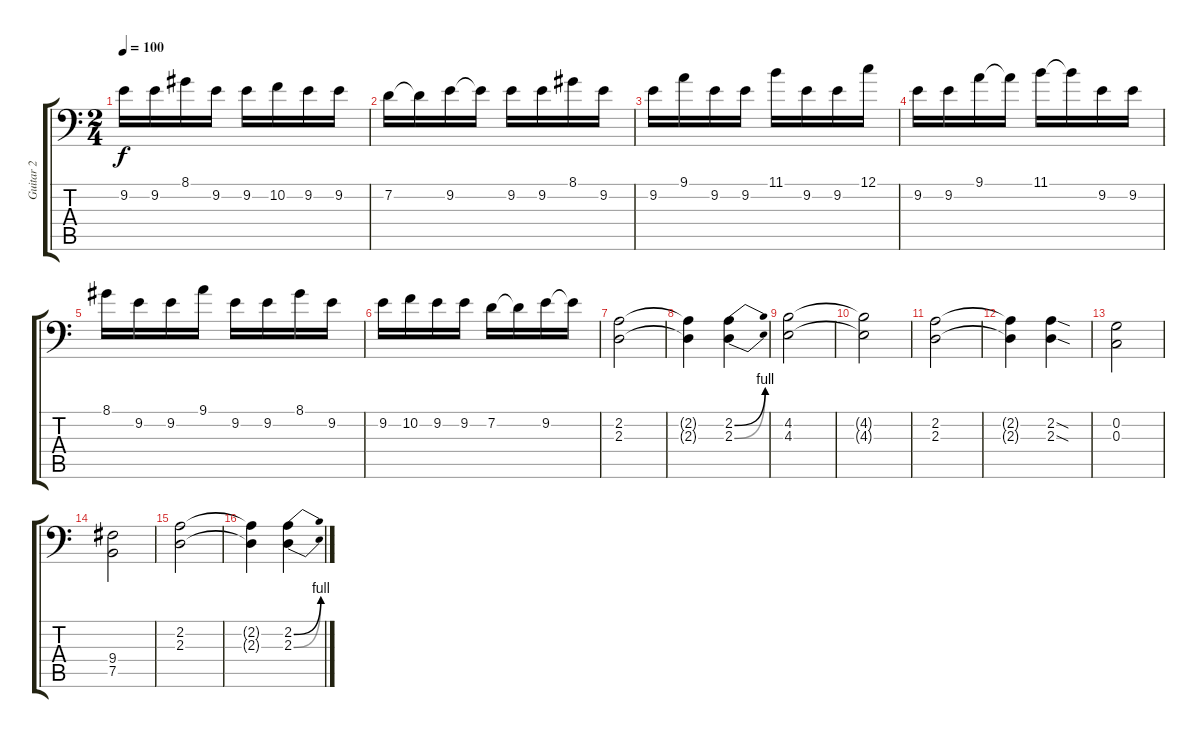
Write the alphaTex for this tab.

\track ("Guitar 2" "Guitar 2") {instrument overdrivenguitar}
\staff {score tabs}
\tuning (C3 G2 C2 A1 E1 B0) {hide}
\ts (2 4)
\tempo 100
\clef f4
\ks c
9.2.16{dy f} 9.2.16 8.1.16 9.2.16 9.2.16 10.2.16 9.2.16 9.2.16 |
7.2.16 7.2{t}.16 9.2.16 9.2{t}.16 9.2.16 9.2.16 8.1.16 9.2.16 |
9.2.16 9.1.16 9.2.16 9.2.16 11.1.16 9.2.16 9.2.16 12.1.16 |
9.2.16 9.2.16 9.1.16 9.1{t}.16 11.1.16 11.1{t}.16 9.2.16 9.2.16 |
8.1.16 9.2.16 9.2.16 9.1.16 9.2.16 9.2.16 8.1.16 9.2.16 |
9.2.16 10.2.16 9.2.16 9.2.16 7.2.16 7.2{t}.16 9.2.16 9.2{t}.16 |
(2.2 2.3).2 |
(2.2{t} 2.3{t}).4 (2.2{be (bend 0 0 60 4)} 2.3{be (bend 0 0 60 4)}).4 |
(4.2 4.3).2 |
(4.2{t} 4.3{t}).2 |
(2.2 2.3).2 |
(2.2{t} 2.3{t}).4 (2.2{sod} 2.3{sod}).4 |
(0.2 0.3).2 |
(9.4 7.5).2 |
(2.2 2.3).2 |
(2.2{t} 2.3{t}).4 (2.2{be (bend 0 0 60 4)} 2.3{be (bend 0 0 60 4)}).4
